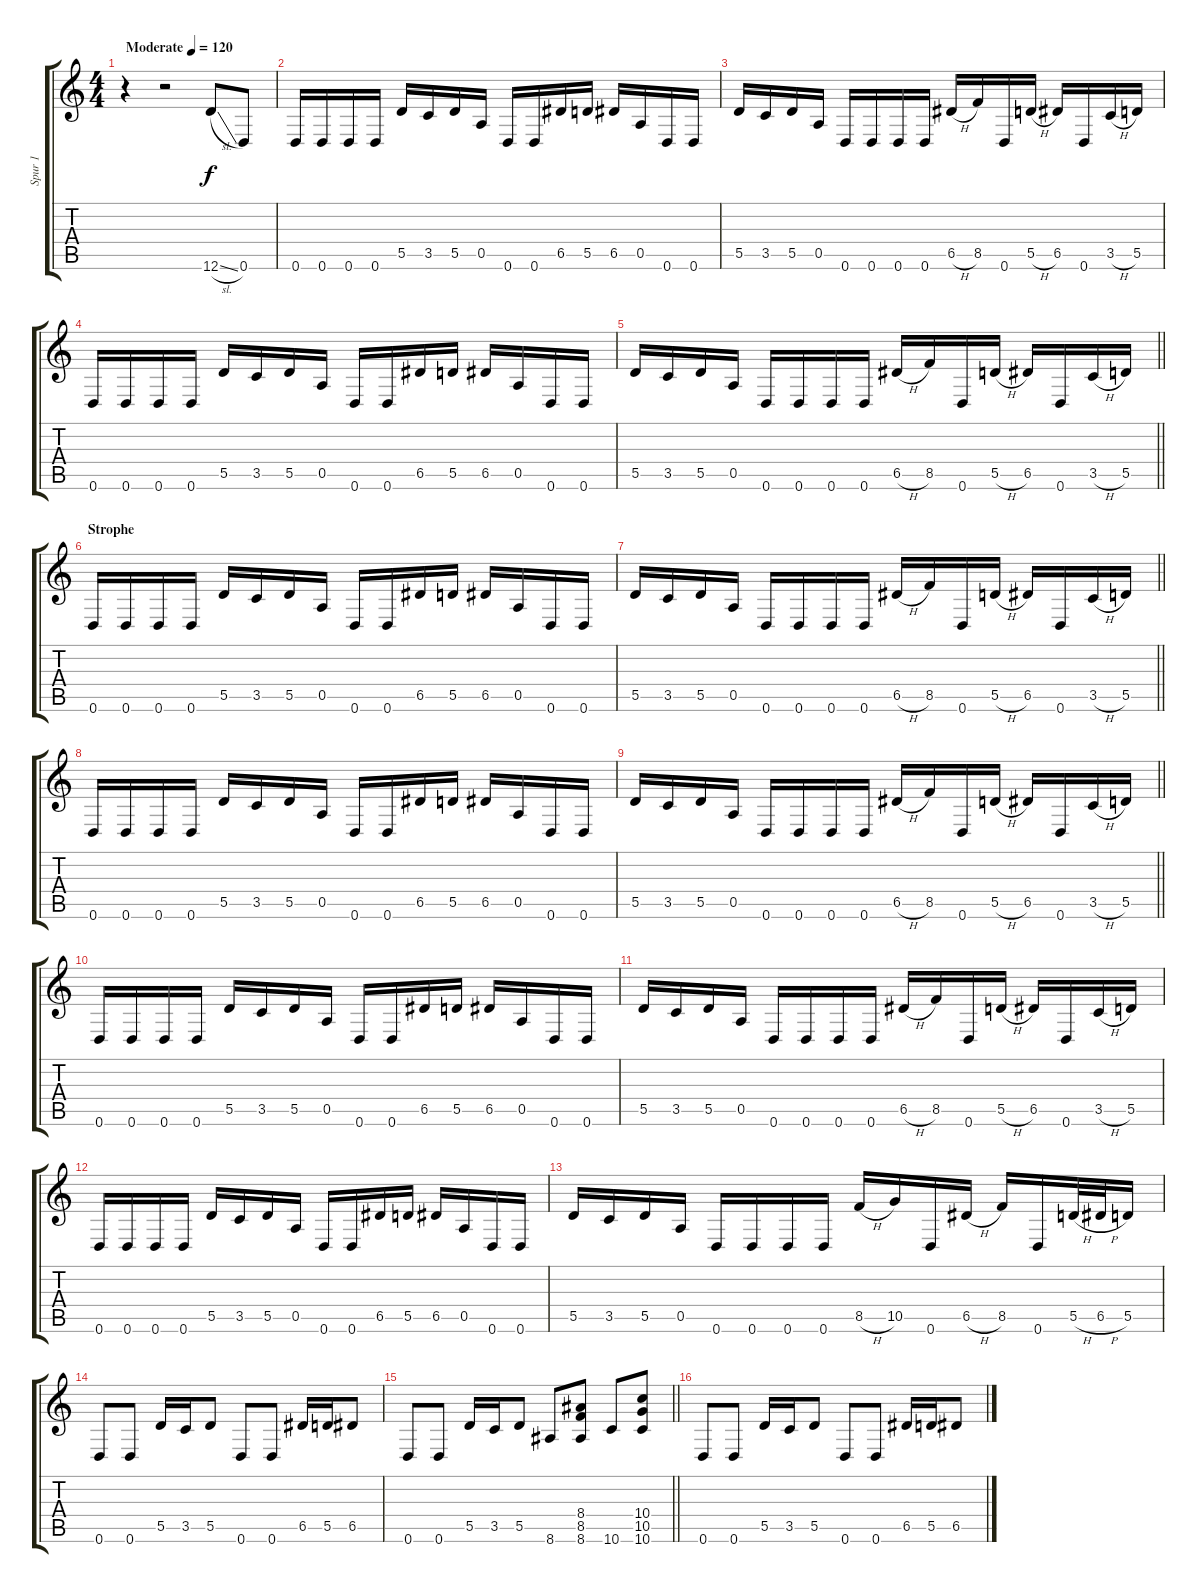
\track ("Spur 1" "Spur 1") {instrument distortionguitar}
\staff {score tabs}
\tuning (E4 B3 G3 D3 A2 D2) {hide}
\ts (4 4)
\tempo (120 "Moderate")
\clef g2
\ks c
r.4{dy f instrument distortionguitar} r.2 12.6{sl}.8 0.6.8 |
0.6.16 0.6.16 0.6.16 0.6.16 5.5.16 3.5.16 5.5.16 0.5.16 0.6.16 0.6.16 6.5.16 5.5.16 6.5.16 0.5.16 0.6.16 0.6.16 |
5.5.16 3.5.16 5.5.16 0.5.16 0.6.16 0.6.16 0.6.16 0.6.16 6.5{h}.16 8.5.16 0.6.16 5.5{h}.16 6.5.16 0.6.16 3.5{h}.16 5.5.16 |
0.6.16 0.6.16 0.6.16 0.6.16 5.5.16 3.5.16 5.5.16 0.5.16 0.6.16 0.6.16 6.5.16 5.5.16 6.5.16 0.5.16 0.6.16 0.6.16 |
\barLineRight lightlight
5.5.16 3.5.16 5.5.16 0.5.16 0.6.16 0.6.16 0.6.16 0.6.16 6.5{h}.16 8.5.16 0.6.16 5.5{h}.16 6.5.16 0.6.16 3.5{h}.16 5.5.16 |
\section ("" "Strophe")
0.6.16 0.6.16 0.6.16 0.6.16 5.5.16 3.5.16 5.5.16 0.5.16 0.6.16 0.6.16 6.5.16 5.5.16 6.5.16 0.5.16 0.6.16 0.6.16 |
\barLineRight lightlight
5.5.16 3.5.16 5.5.16 0.5.16 0.6.16 0.6.16 0.6.16 0.6.16 6.5{h}.16 8.5.16 0.6.16 5.5{h}.16 6.5.16 0.6.16 3.5{h}.16 5.5.16 |
0.6.16 0.6.16 0.6.16 0.6.16 5.5.16 3.5.16 5.5.16 0.5.16 0.6.16 0.6.16 6.5.16 5.5.16 6.5.16 0.5.16 0.6.16 0.6.16 |
\barLineRight lightlight
5.5.16 3.5.16 5.5.16 0.5.16 0.6.16 0.6.16 0.6.16 0.6.16 6.5{h}.16 8.5.16 0.6.16 5.5{h}.16 6.5.16 0.6.16 3.5{h}.16 5.5.16 |
0.6.16 0.6.16 0.6.16 0.6.16 5.5.16 3.5.16 5.5.16 0.5.16 0.6.16 0.6.16 6.5.16 5.5.16 6.5.16 0.5.16 0.6.16 0.6.16 |
5.5.16 3.5.16 5.5.16 0.5.16 0.6.16 0.6.16 0.6.16 0.6.16 6.5{h}.16 8.5.16 0.6.16 5.5{h}.16 6.5.16 0.6.16 3.5{h}.16 5.5.16 |
0.6.16 0.6.16 0.6.16 0.6.16 5.5.16 3.5.16 5.5.16 0.5.16 0.6.16 0.6.16 6.5.16 5.5.16 6.5.16 0.5.16 0.6.16 0.6.16 |
5.5.16 3.5.16 5.5.16 0.5.16 0.6.16 0.6.16 0.6.16 0.6.16 8.5{h}.16 10.5.16 0.6.16 6.5{h}.16 8.5.16 0.6.16 5.5{h}.32 6.5{h}.32 5.5.16 |
0.6.8 0.6.8 5.5.16 3.5.16 5.5.8 0.6.8 0.6.8 6.5.16 5.5.16 6.5.8 |
\barLineRight lightlight
0.6.8 0.6.8 5.5.16 3.5.16 5.5.8 8.6.8 (8.4 8.5 8.6).8 10.6.8 (10.4 10.5 10.6).8 |
0.6.8 0.6.8 5.5.16 3.5.16 5.5.8 0.6.8 0.6.8 6.5.16 5.5.16 6.5.8
